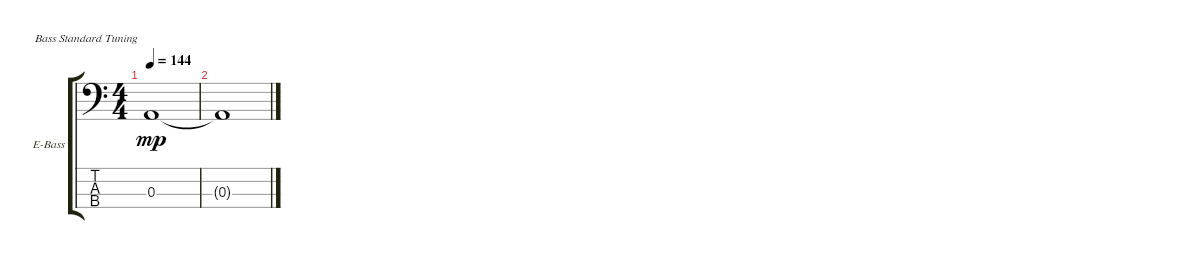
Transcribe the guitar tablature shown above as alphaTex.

\defaultSystemsLayout 4
\bracketExtendMode groupsimilarinstruments
\firstSystemTrackNameOrientation horizontal
\otherSystemsTrackNameOrientation horizontal
\track ("Nikolai Fraiture" "E-Bass") {instrument electricbassfinger}
\staff {score tabs}
\tuning (G2 D2 A1 E1)
\ts (4 4)
\tempo 144
\clef f4
\ks c
0.3{t}.1{dy mp} |
0.3{t}.1
